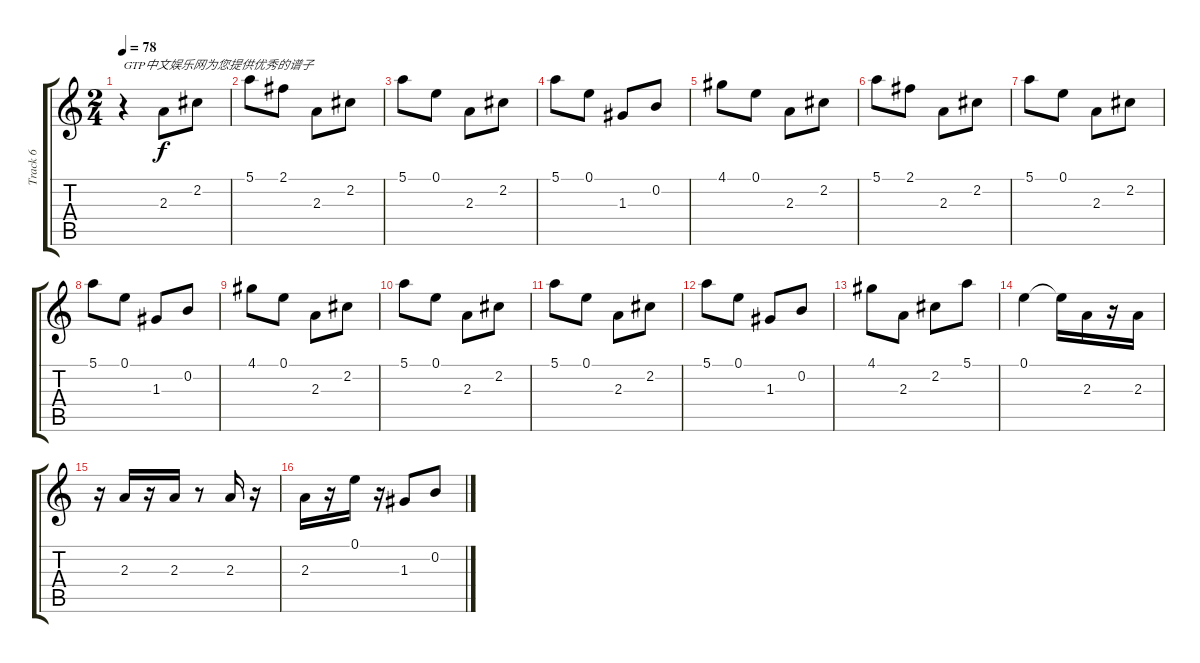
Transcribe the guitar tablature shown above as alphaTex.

\track ("Track 6" "Track 6") {instrument acousticguitarsteel}
\staff {score tabs}
\tuning (E4 B3 G3 D3 A2 E2) {hide}
\ts (2 4)
\tempo 78
\clef g2
\ks c
r.4{txt "GTP中文娱乐网为您提供优秀的谱子" dy f instrument acousticguitarsteel} 2.3.8 2.2.8 |
5.1.8 2.1.8 2.3.8 2.2.8 |
5.1.8 0.1.8 2.3.8 2.2.8 |
5.1.8 0.1.8 1.3.8 0.2.8 |
4.1.8 0.1.8 2.3.8 2.2.8 |
5.1.8 2.1.8 2.3.8 2.2.8 |
5.1.8 0.1.8 2.3.8 2.2.8 |
5.1.8 0.1.8 1.3.8 0.2.8 |
4.1.8 0.1.8 2.3.8 2.2.8 |
5.1.8 0.1.8 2.3.8 2.2.8 |
5.1.8 0.1.8 2.3.8 2.2.8 |
5.1.8 0.1.8 1.3.8 0.2.8 |
4.1.8 2.3.8 2.2.8 5.1.8 |
0.1.4 0.1{t}.16 2.3.16 r.16 2.3.16 |
r.16 2.3.16 r.16 2.3.16 r.8 2.3.16 r.16 |
2.3.16 r.16 0.1.16 r.16 1.3.8 0.2.8
